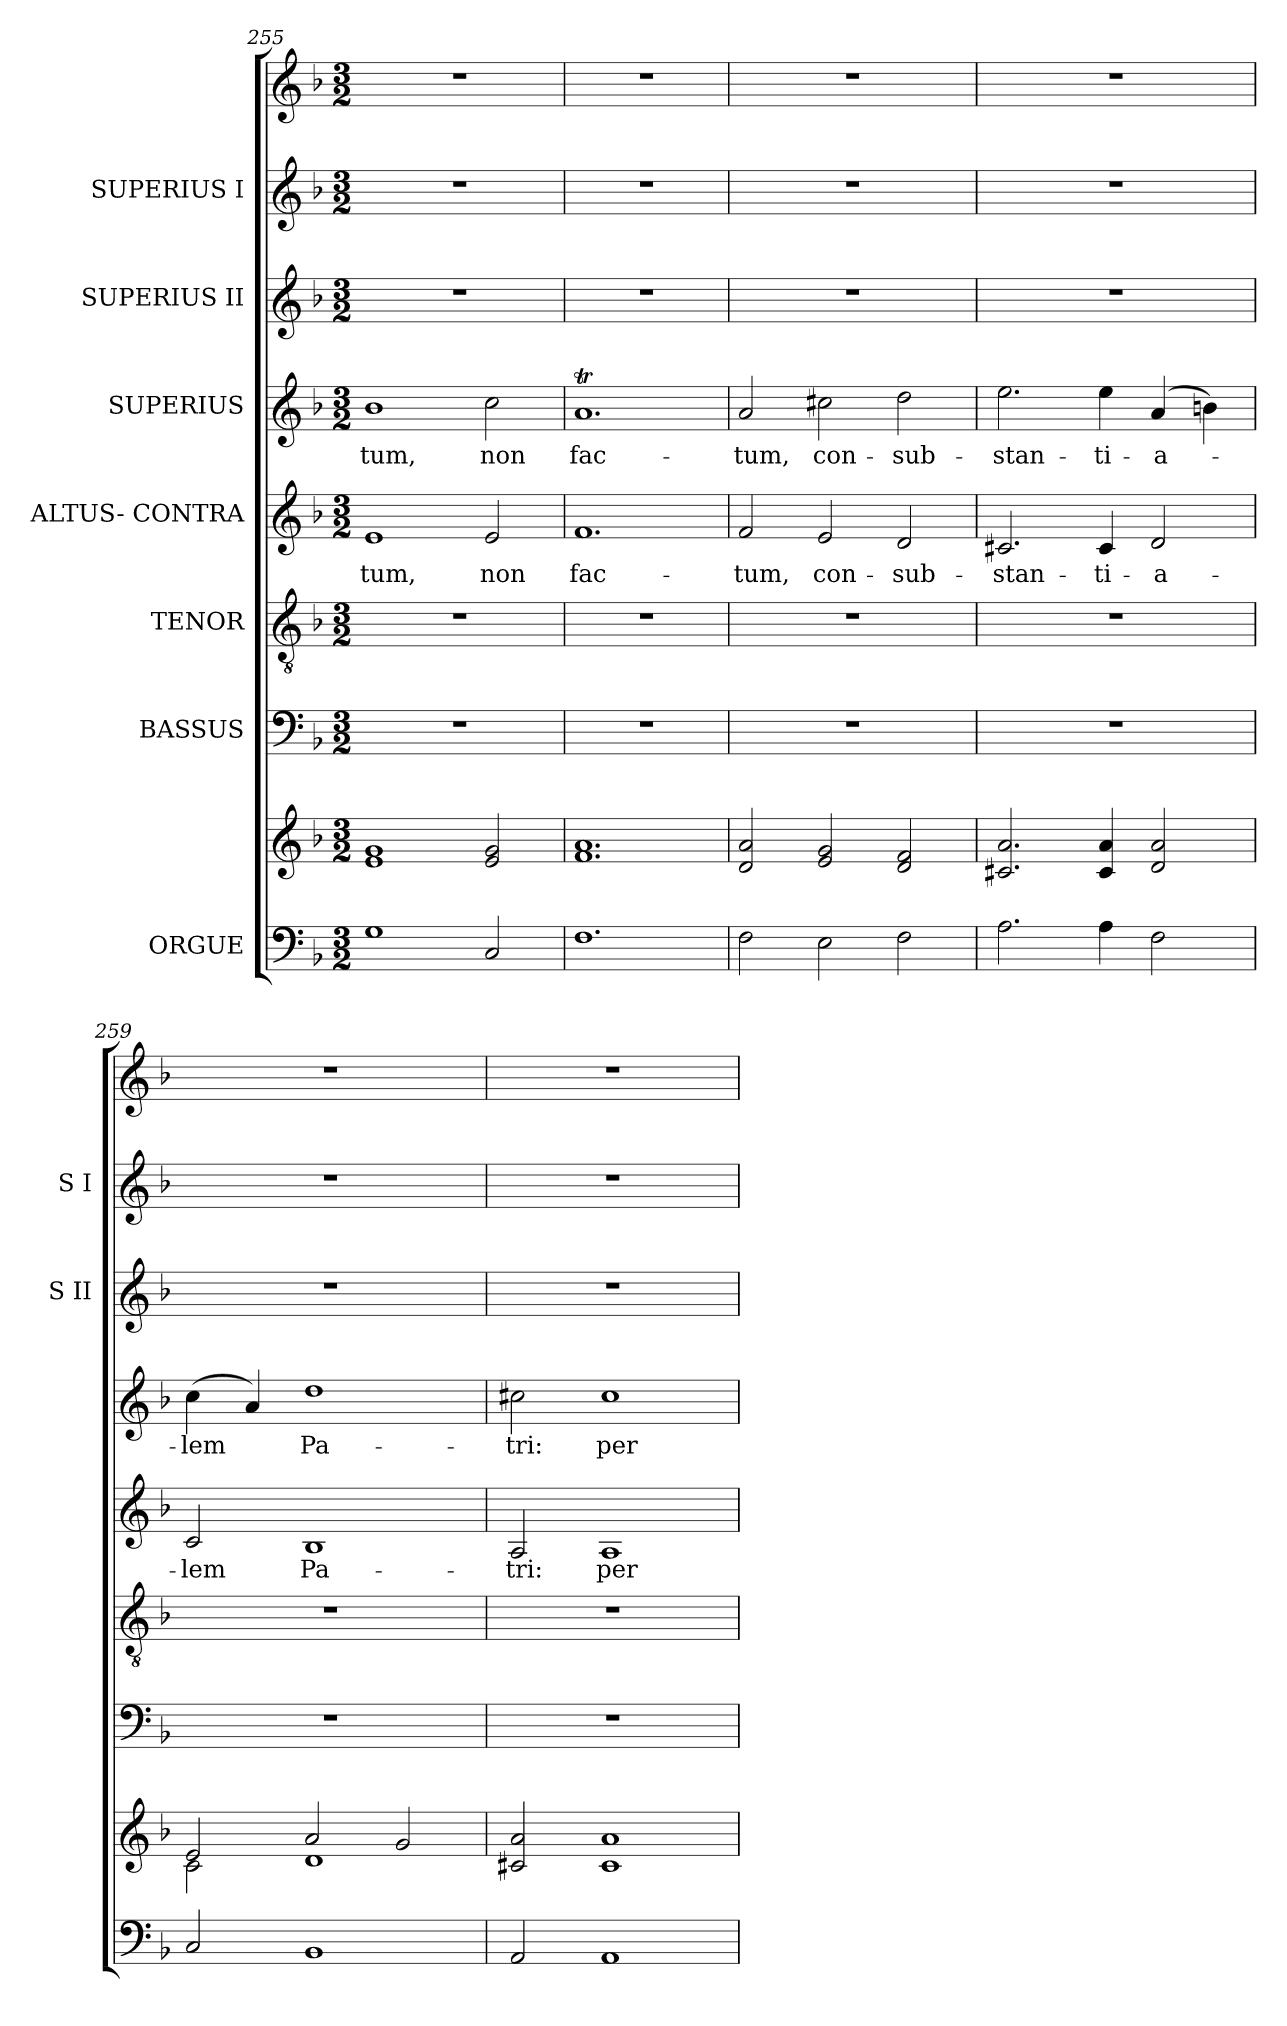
**kern	**kern	**kern	**kern	**kern	**text	**kern	**text	**kern	**kern	**kern
*part8	*part8	*part7	*part6	*part5	*part5	*part4	*part4	*part3	*part2	*part1
*staff9	*staff8	*staff7	*staff6	*staff5	*staff5	*staff4	*staff4	*staff3	*staff2	*staff1
*I"ORGUE	*	*I"BASSUS	*I"TENOR	*I"ALTUS- CONTRA	*	*I"SUPERIUS	*	*I"SUPERIUS II	*I"SUPERIUS I	*
*	*	*	*	*	*	*	*	*I'S II	*I'S I	*
*clefF4	*clefG2	*clefF4	*clefGv2	*clefG2	*	*clefG2	*	*clefG2	*clefG2	*clefG2
*k[b-]	*k[b-]	*k[b-]	*k[b-]	*k[b-]	*	*k[b-]	*	*k[b-]	*k[b-]	*k[b-]
*d:	*d:	*d:	*d:	*d:	*	*d:	*	*d:	*d:	*d:
*M3/2	*M3/2	*M3/2	*M3/2	*M3/2	*	*M3/2	*	*M3/2	*M3/2	*M3/2
=255	=255	=255	=255	=255	=255	=255	=255	=255	=255	=255
!	!	!	!	!	!LO:LY:b	!	!LO:LY:b	!	!	!
1G	1e 1g	1.r	1.r	1e	-tum,	1b-	-tum,	1.r	1.r	1.r
!	!	!	!	!	!LO:LY:b	!	!LO:LY:b	!	!	!
2C/	2e/ 2g/	.	.	2e/	non	2cc\	non	.	.	.
=256	=256	=256	=256	=256	=256	=256	=256	=256	=256	=256
!	!	!	!	!	!LO:LY:b	!	!LO:LY:b	!	!	!
1.F	1.f 1.a	1.r	1.r	1.f	fac-	1.at	fac-	1.r	1.r	1.r
=257	=257	=257	=257	=257	=257	=257	=257	=257	=257	=257
!	!	!	!	!	!LO:LY:b	!	!LO:LY:b	!	!	!
2F\	2d/ 2a/	1.r	1.r	2f/	-tum,	2a/	-tum,	1.r	1.r	1.r
!	!	!	!	!	!LO:LY:b	!	!LO:LY:b	!	!	!
2E\	2e/ 2g/	.	.	2e/	con-	2cc#X\	con-	.	.	.
!	!	!	!	!	!LO:LY:b	!	!LO:LY:b	!	!	!
2F\	2d/ 2f/	.	.	2d/	-sub-	2dd\	-sub-	.	.	.
=258	=258	=258	=258	=258	=258	=258	=258	=258	=258	=258
!	!	!	!	!	!LO:LY:b	!	!LO:LY:b	!	!	!
2.A\	2.c#X/ 2.a/	1.r	1.r	2.c#X/	-stan-	2.ee\	-stan-	1.r	1.r	1.r
!	!	!	!	!	!LO:LY:b	!	!LO:LY:b	!	!	!
4A\	4c#/ 4a/	.	.	4c#/	-ti-	4ee\	-ti-	.	.	.
!	!	!	!	!	!LO:LY:b	!	!LO:LY:b	!	!	!
2F\	2d/ 2a/	.	.	2d/	-a-	(4a/	-a-	.	.	.
.	.	.	.	.	.	4bn\)	.	.	.	.
!!LO:PB:g=z
=259	=259	=259	=259	=259	=259	=259	=259	=259	=259	=259
*	*^	*	*	*	*	*	*	*	*	*
!	!	!	!	!	!	!LO:LY:b	!	!LO:LY:b	!	!	!
2C/	2e/	2c\	1.r	1.r	2c/	-lem	(>4cc\	-lem	1.r	1.r	1.r
.	.	.	.	.	.	.	4a/)	.	.	.	.
!	!	!	!	!	!	!LO:LY:b	!	!LO:LY:b	!	!	!
1BB-	2a/	1d	.	.	1B-	Pa-	1dd	Pa-	.	.	.
.	2g/	.	.	.	.	.	.	.	.	.	.
*	*v	*v	*	*	*	*	*	*	*	*	*
=260	=260	=260	=260	=260	=260	=260	=260	=260	=260	=260
!	!	!	!	!	!LO:LY:b	!	!LO:LY:b	!	!	!
2AA/	2c#X/ 2a/	1.r	1.r	2A/	-tri:	2cc#X\	-tri:	1.r	1.r	1.r
!	!	!	!	!	!LO:LY:b	!	!LO:LY:b	!	!	!
1AA	1c# 1a	.	.	1A	per	1cc#	per	.	.	.
=	=	=	=	=	=	=	=	=	=	=
*-	*-	*-	*-	*-	*-	*-	*-	*-	*-	*-
